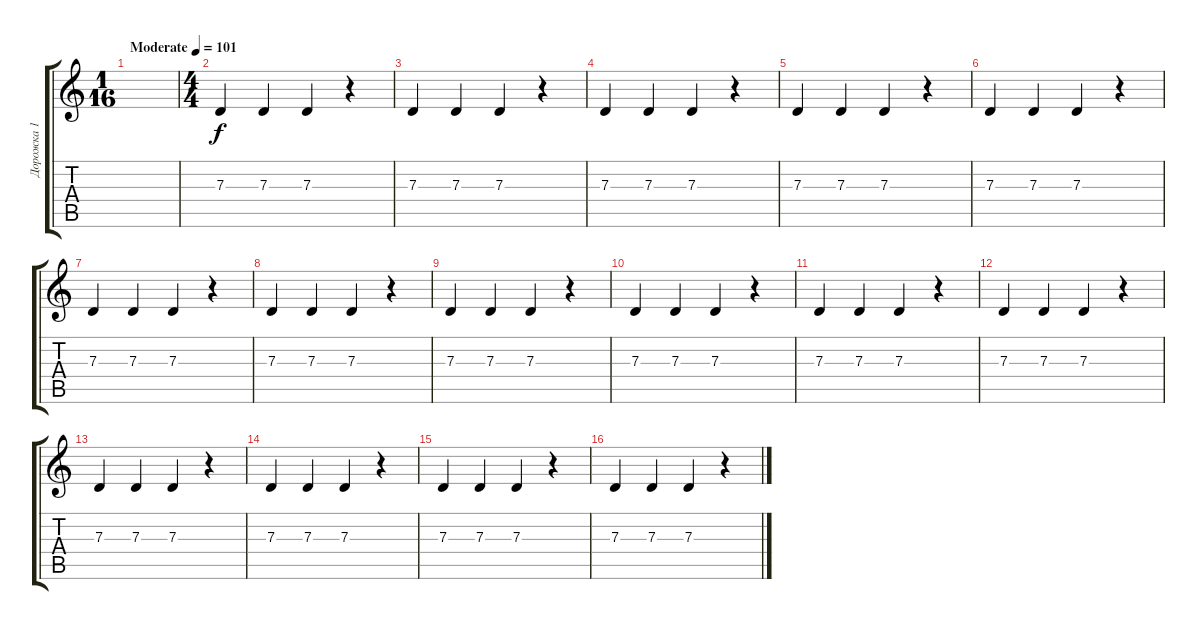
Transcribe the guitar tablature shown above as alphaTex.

\track ("Дорожка 1" "Дорожка 1") {instrument taikodrum}
\staff {score tabs}
\tuning (E4 B3 G3 D3 A2 E2) {hide}
\ts (1 16)
\tempo (101 "Moderate")
\clef g2
\ks c
|
\ts (4 4)
7.3.4 7.3.4 7.3.4 r.4 |
7.3.4 7.3.4 7.3.4 r.4 |
7.3.4 7.3.4 7.3.4 r.4 |
7.3.4 7.3.4 7.3.4 r.4 |
7.3.4 7.3.4 7.3.4 r.4 |
7.3.4 7.3.4 7.3.4 r.4 |
7.3.4 7.3.4 7.3.4 r.4 |
7.3.4 7.3.4 7.3.4 r.4 |
7.3.4 7.3.4 7.3.4 r.4 |
7.3.4 7.3.4 7.3.4 r.4 |
7.3.4 7.3.4 7.3.4 r.4 |
7.3.4 7.3.4 7.3.4 r.4 |
7.3.4 7.3.4 7.3.4 r.4 |
7.3.4 7.3.4 7.3.4 r.4 |
7.3.4 7.3.4 7.3.4 r.4
